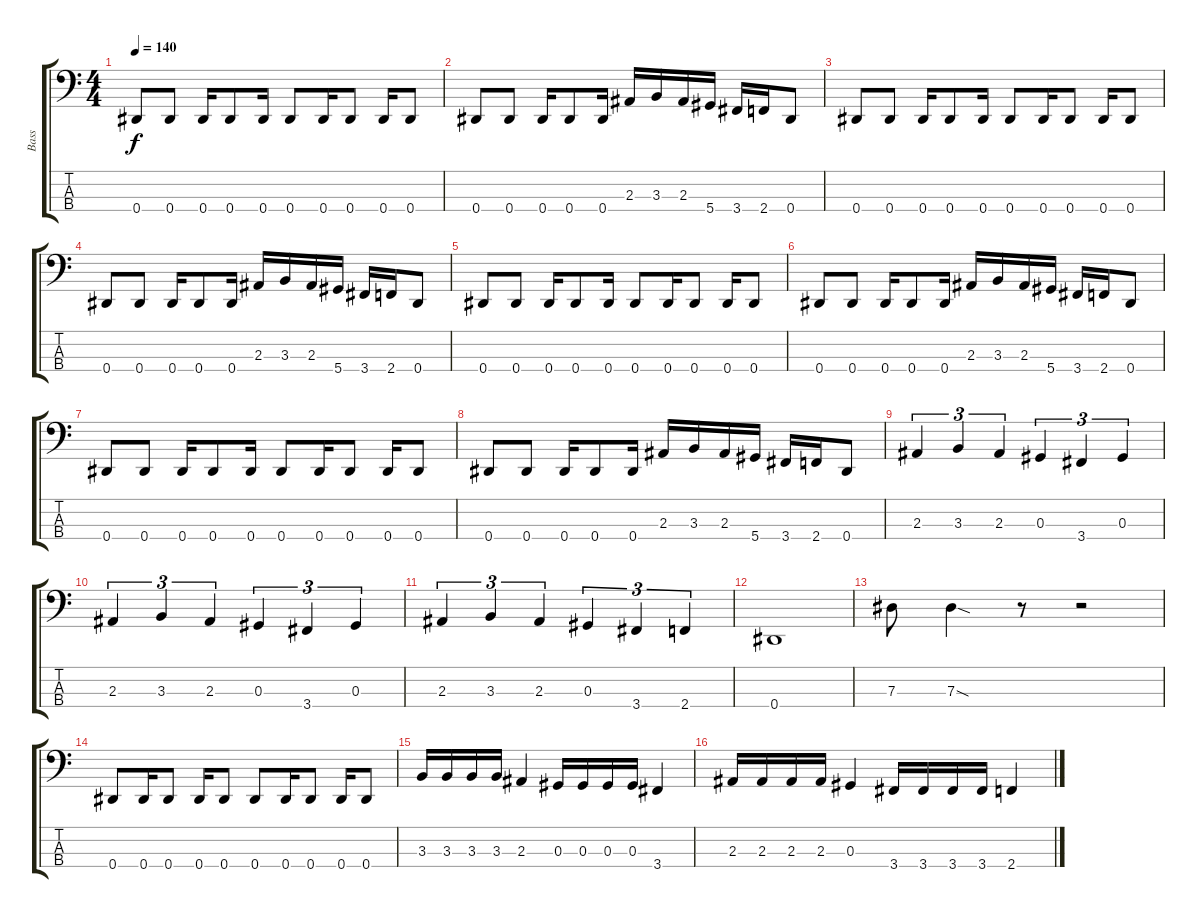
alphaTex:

\track ("Bass" "Bass") {instrument electricbasspick}
\staff {score tabs}
\tuning (Gb2 Db2 Ab1 Eb1) {hide}
\ts (4 4)
\tempo 140
\clef f4
\ks c
0.4.8{dy f} 0.4.8 0.4.16 0.4.8 0.4.16 0.4.8 0.4.16 0.4.8 0.4.16 0.4.8 |
0.4.8 0.4.8 0.4.16 0.4.8 0.4.16 2.3.16 3.3.16 2.3.16 5.4.16 3.4.16 2.4.16 0.4.8 |
0.4.8 0.4.8 0.4.16 0.4.8 0.4.16 0.4.8 0.4.16 0.4.8 0.4.16 0.4.8 |
0.4.8 0.4.8 0.4.16 0.4.8 0.4.16 2.3.16 3.3.16 2.3.16 5.4.16 3.4.16 2.4.16 0.4.8 |
0.4.8 0.4.8 0.4.16 0.4.8 0.4.16 0.4.8 0.4.16 0.4.8 0.4.16 0.4.8 |
0.4.8 0.4.8 0.4.16 0.4.8 0.4.16 2.3.16 3.3.16 2.3.16 5.4.16 3.4.16 2.4.16 0.4.8 |
0.4.8 0.4.8 0.4.16 0.4.8 0.4.16 0.4.8 0.4.16 0.4.8 0.4.16 0.4.8 |
0.4.8 0.4.8 0.4.16 0.4.8 0.4.16 2.3.16 3.3.16 2.3.16 5.4.16 3.4.16 2.4.16 0.4.8 |
2.3.4{tu (3 2)} 3.3.4{tu (3 2)} 2.3.4{tu (3 2)} 0.3.4{tu (3 2)} 3.4.4{tu (3 2)} 0.3.4{tu (3 2)} |
2.3.4{tu (3 2)} 3.3.4{tu (3 2)} 2.3.4{tu (3 2)} 0.3.4{tu (3 2)} 3.4.4{tu (3 2)} 0.3.4{tu (3 2)} |
2.3.4{tu (3 2)} 3.3.4{tu (3 2)} 2.3.4{tu (3 2)} 0.3.4{tu (3 2)} 3.4.4{tu (3 2)} 2.4.4{tu (3 2)} |
0.4.1 |
7.3.8 7.3{sod}.4 r.8 r.2 |
0.4.8 0.4.16 0.4.8 0.4.16 0.4.8 0.4.8 0.4.16 0.4.8 0.4.16 0.4.8 |
3.3.16 3.3.16 3.3.16 3.3.16 2.3.4 0.3.16 0.3.16 0.3.16 0.3.16 3.4.4 |
2.3.16 2.3.16 2.3.16 2.3.16 0.3.4 3.4.16 3.4.16 3.4.16 3.4.16 2.4.4
